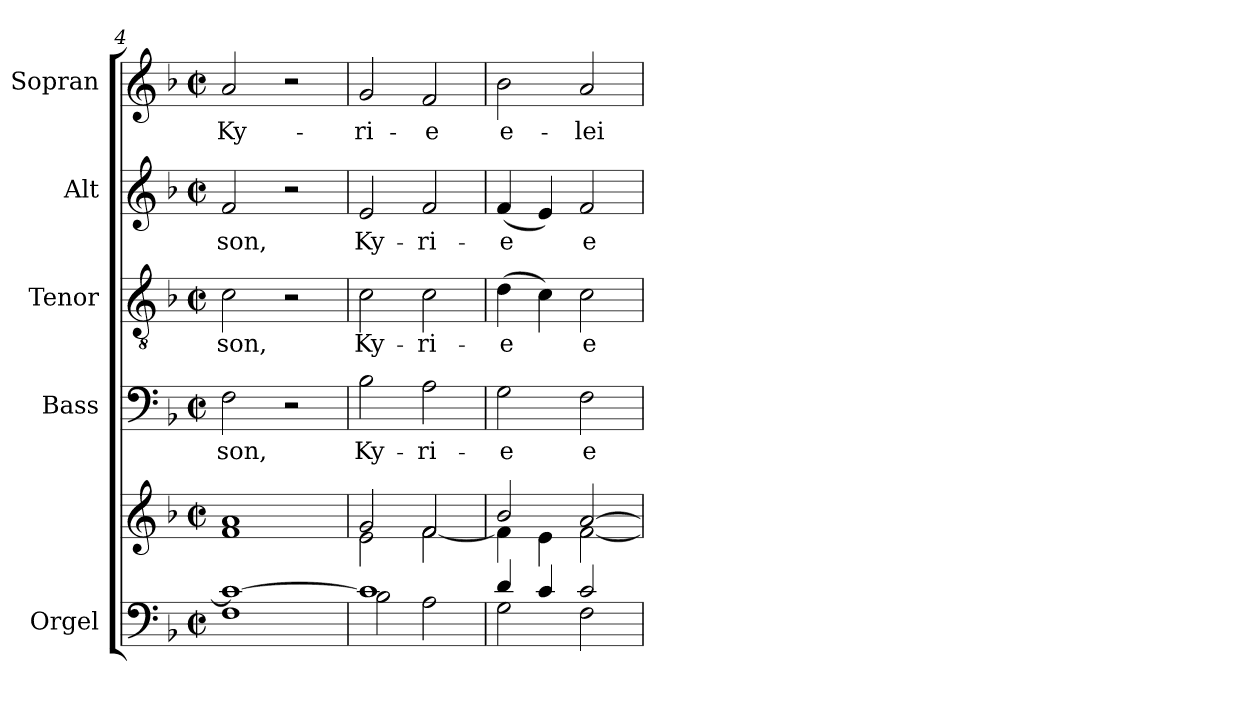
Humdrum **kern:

**kern	**kern	**kern	**text	**kern	**text	**kern	**text	**kern	**text
*part5	*part5	*part4	*part4	*part3	*part3	*part2	*part2	*part1	*part1
*staff6	*staff5	*staff4	*staff4	*staff3	*staff3	*staff2	*staff2	*staff1	*staff1
*I"Orgel	*	*I"Bass	*	*I"Tenor	*	*I"Alt	*	*I"Sopran	*
*I'Org.	*	*I'B.	*	*I'T.	*	*I'A.	*	*I'S.	*
*clefF4	*clefG2	*clefF4	*	*clefGv2	*	*clefG2	*	*clefG2	*
*k[b-]	*k[b-]	*k[b-]	*	*k[b-]	*	*k[b-]	*	*k[b-]	*
*F:	*F:	*F:	*	*F:	*	*F:	*	*F:	*
*M2/2	*M2/2	*M2/2	*	*M2/2	*	*M2/2	*	*M2/2	*
*met(c|)	*met(c|)	*met(c|)	*	*met(c|)	*	*met(c|)	*	*met(c|)	*
=4	=4	=4	=4	=4	=4	=4	=4	=4	=4
*^	*^	*	*	*	*	*	*	*	*
!	!	!	!	!	!LO:LY:b	!	!LO:LY:b	!	!LO:LY:b	!	!LO:LY:b
1c_	1F	1a	1f	2F\	-son,	2c\	-son,	2f/	-son,	2a/	Ky-
.	.	.	.	2r	.	2r	.	2r	.	2r	.
=5	=5	=5	=5	=5	=5	=5	=5	=5	=5	=5	=5
!	!	!	!	!	!LO:LY:b	!	!LO:LY:b	!	!LO:LY:b	!	!LO:LY:b
1c]	2B-\	2g/	2e\	2B-\	Ky-	2c\	Ky-	2e/	Ky-	2g/	-ri-
!	!	!	!	!	!LO:LY:b	!	!LO:LY:b	!	!LO:LY:b	!	!LO:LY:b
.	2A\	2f/	[<2f\	2A\	-ri-	2c\	-ri-	2f/	-ri-	2f/	-e
!!LO:PB:g=z
=6	=6	=6	=6	=6	=6	=6	=6	=6	=6	=6	=6
!	!	!	!	!	!LO:LY:b	!	!LO:LY:b	!	!LO:LY:b	!	!LO:LY:b
4d/	2G\	2b-/	4f\]	2G\	-e	(>4d\	-e	(<4f/	-e	2b-\	e-
4c/	.	.	4e\	.	.	4c\)	.	4e/)	.	.	.
!	!	!	!	!	!LO:LY:b	!	!LO:LY:b	!	!LO:LY:b	!	!LO:LY:b
2c/	2F\	[>2a/	[<2f\	2F\	e-	2c\	e-	2f/	e-	2a/	-lei-
*v	*v	*	*	*	*	*	*	*	*	*	*
*	*v	*v	*	*	*	*	*	*	*	*
=	=	=	=	=	=	=	=	=	=
*-	*-	*-	*-	*-	*-	*-	*-	*-	*-
